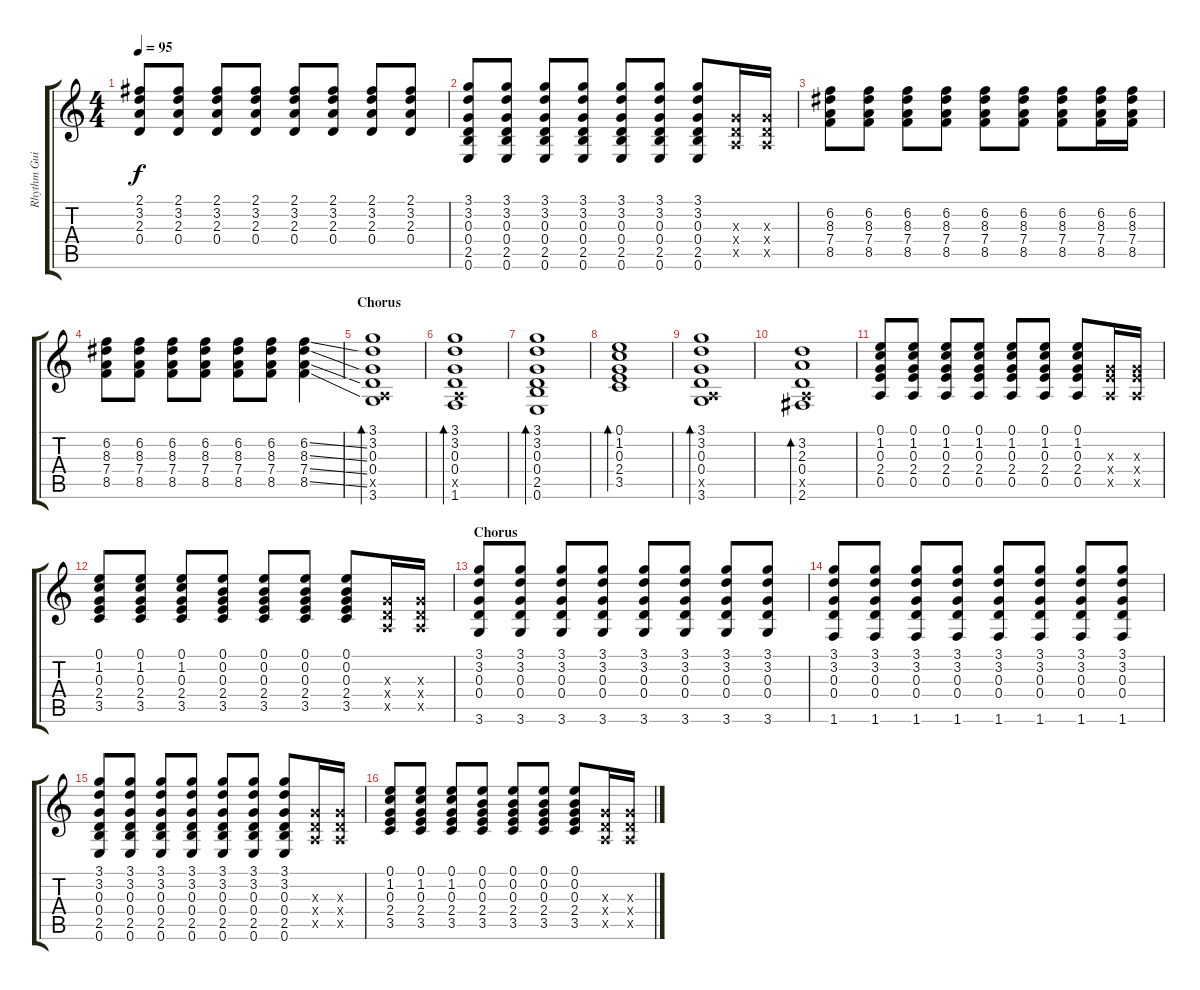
\track ("Rhythm Guitar" "Rhythm Gui") {instrument electricguitarjazz}
\staff {score tabs}
\tuning (E4 B3 G3 D3 A2 E2) {hide}
\ts (4 4)
\tempo 95
\clef g2
\ks c
(2.1 3.2 2.3 0.4).8{dy f} (2.1 3.2 2.3 0.4).8 (2.1 3.2 2.3 0.4).8 (2.1 3.2 2.3 0.4).8 (2.1 3.2 2.3 0.4).8 (2.1 3.2 2.3 0.4).8 (2.1 3.2 2.3 0.4).8 (2.1 3.2 2.3 0.4).8 |
(3.1 3.2 0.3 0.4 2.5 0.6).8 (3.1 3.2 0.3 0.4 2.5 0.6).8 (3.1 3.2 0.3 0.4 2.5 0.6).8 (3.1 3.2 0.3 0.4 2.5 0.6).8 (3.1 3.2 0.3 0.4 2.5 0.6).8 (3.1 3.2 0.3 0.4 2.5 0.6).8 (3.1 3.2 0.3 0.4 2.5 0.6).8 (0.3{x} 0.4{x} 0.5{x}).16 (0.3{x} 0.4{x} 0.5{x}).16 |
(6.2 8.3 7.4 8.5).8 (6.2 8.3 7.4 8.5).8 (6.2 8.3 7.4 8.5).8 (6.2 8.3 7.4 8.5).8 (6.2 8.3 7.4 8.5).8 (6.2 8.3 7.4 8.5).8 (6.2 8.3 7.4 8.5).8 (6.2 8.3 7.4 8.5).16 (6.2 8.3 7.4 8.5).16 |
(6.2 8.3 7.4 8.5).8 (6.2 8.3 7.4 8.5).8 (6.2 8.3 7.4 8.5).8 (6.2 8.3 7.4 8.5).8 (6.2 8.3 7.4 8.5).8 (6.2 8.3 7.4 8.5).8 (6.2{ss} 8.3{ss} 7.4{ss} 8.5{ss}).4 |
\section ("" "Chorus")
(3.1 3.2 0.3 0.4 0.5{x} 3.6).1{bd 60 volume 8} |
(3.1 3.2 0.3 0.4 0.5{x} 1.6).1{bd 60} |
(3.1 3.2 0.3 0.4 2.5 0.6).1{bd 60} |
(0.1 1.2 0.3 2.4 3.5).1{bd 60} |
(3.1 3.2 0.3 0.4 0.5{x} 3.6).1{bd 60} |
(3.2 2.3 0.4 0.5{x} 2.6).1{bd 60} |
(0.1 1.2 0.3 2.4 0.5).8{volume 13} (0.1 1.2 0.3 2.4 0.5).8 (0.1 1.2 0.3 2.4 0.5).8 (0.1 1.2 0.3 2.4 0.5).8 (0.1 1.2 0.3 2.4 0.5).8 (0.1 1.2 0.3 2.4 0.5).8 (0.1 1.2 0.3 2.4 0.5).8 (0.3{x} 2.4{x} 0.5{x}).16 (0.3{x} 2.4{x} 0.5{x}).16 |
(0.1 1.2 0.3 2.4 3.5).8 (0.1 1.2 0.3 2.4 3.5).8 (0.1 1.2 0.3 2.4 3.5).8 (0.1 0.2 0.3 2.4 3.5).8 (0.1 0.2 0.3 2.4 3.5).8 (0.1 0.2 0.3 2.4 3.5).8 (0.1 0.2 0.3 2.4 3.5).8 (0.3{x} 0.4{x} 0.5{x}).16 (0.3{x} 0.4{x} 0.5{x}).16 |
\section ("" "Chorus")
(3.1 3.2 0.3 0.4 3.6).8{volume 12 instrument acousticguitarsteel} (3.1 3.2 0.3 0.4 3.6).8 (3.1 3.2 0.3 0.4 3.6).8 (3.1 3.2 0.3 0.4 3.6).8 (3.1 3.2 0.3 0.4 3.6).8 (3.1 3.2 0.3 0.4 3.6).8 (3.1 3.2 0.3 0.4 3.6).8 (3.1 3.2 0.3 0.4 3.6).8 |
(3.1 3.2 0.3 0.4 1.6).8 (3.1 3.2 0.3 0.4 1.6).8 (3.1 3.2 0.3 0.4 1.6).8 (3.1 3.2 0.3 0.4 1.6).8 (3.1 3.2 0.3 0.4 1.6).8 (3.1 3.2 0.3 0.4 1.6).8 (3.1 3.2 0.3 0.4 1.6).8 (3.1 3.2 0.3 0.4 1.6).8 |
(3.1 3.2 0.3 0.4 2.5 0.6).8 (3.1 3.2 0.3 0.4 2.5 0.6).8 (3.1 3.2 0.3 0.4 2.5 0.6).8 (3.1 3.2 0.3 0.4 2.5 0.6).8 (3.1 3.2 0.3 0.4 2.5 0.6).8 (3.1 3.2 0.3 0.4 2.5 0.6).8 (3.1 3.2 0.3 0.4 2.5 0.6).8 (0.3{x} 0.4{x} 0.5{x}).16 (0.3{x} 0.4{x} 0.5{x}).16 |
(0.1 1.2 0.3 2.4 3.5).8 (0.1 1.2 0.3 2.4 3.5).8 (0.1 1.2 0.3 2.4 3.5).8 (0.1 0.2 0.3 2.4 3.5).8 (0.1 0.2 0.3 2.4 3.5).8 (0.1 0.2 0.3 2.4 3.5).8 (0.1 0.2 0.3 2.4 3.5).8 (0.3{x} 0.4{x} 0.5{x}).16 (0.3{x} 0.4{x} 0.5{x}).16
